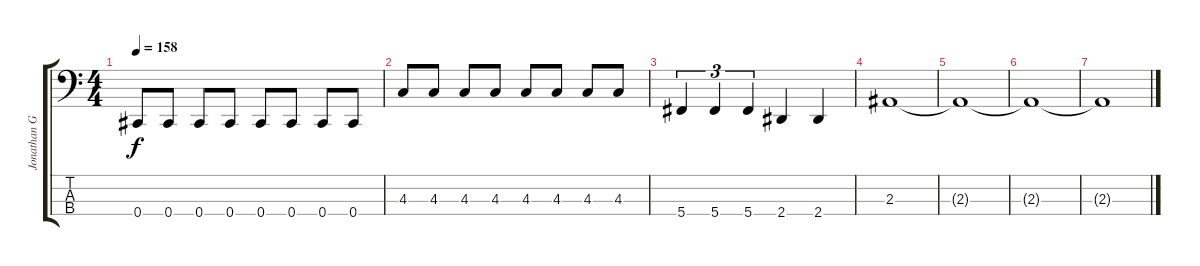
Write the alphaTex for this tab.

\track ("Jonathan Gallant (Bass Guitar)" "Jonathan G") {instrument electricbassfinger}
\staff {score tabs}
\tuning (Gb2 Db2 Ab1 Db1) {hide}
\ts (4 4)
\tempo 158
\clef f4
\ks c
0.4.8{dy f} 0.4.8 0.4.8 0.4.8 0.4.8 0.4.8 0.4.8 0.4.8 |
4.3.8 4.3.8 4.3.8 4.3.8 4.3.8 4.3.8 4.3.8 4.3.8 |
5.4.4{tu (3 2)} 5.4.4{tu (3 2)} 5.4.4{tu (3 2)} 2.4.4 2.4.4 |
2.3.1 |
2.3{t}.1 |
2.3{t}.1 |
2.3{t}.1
